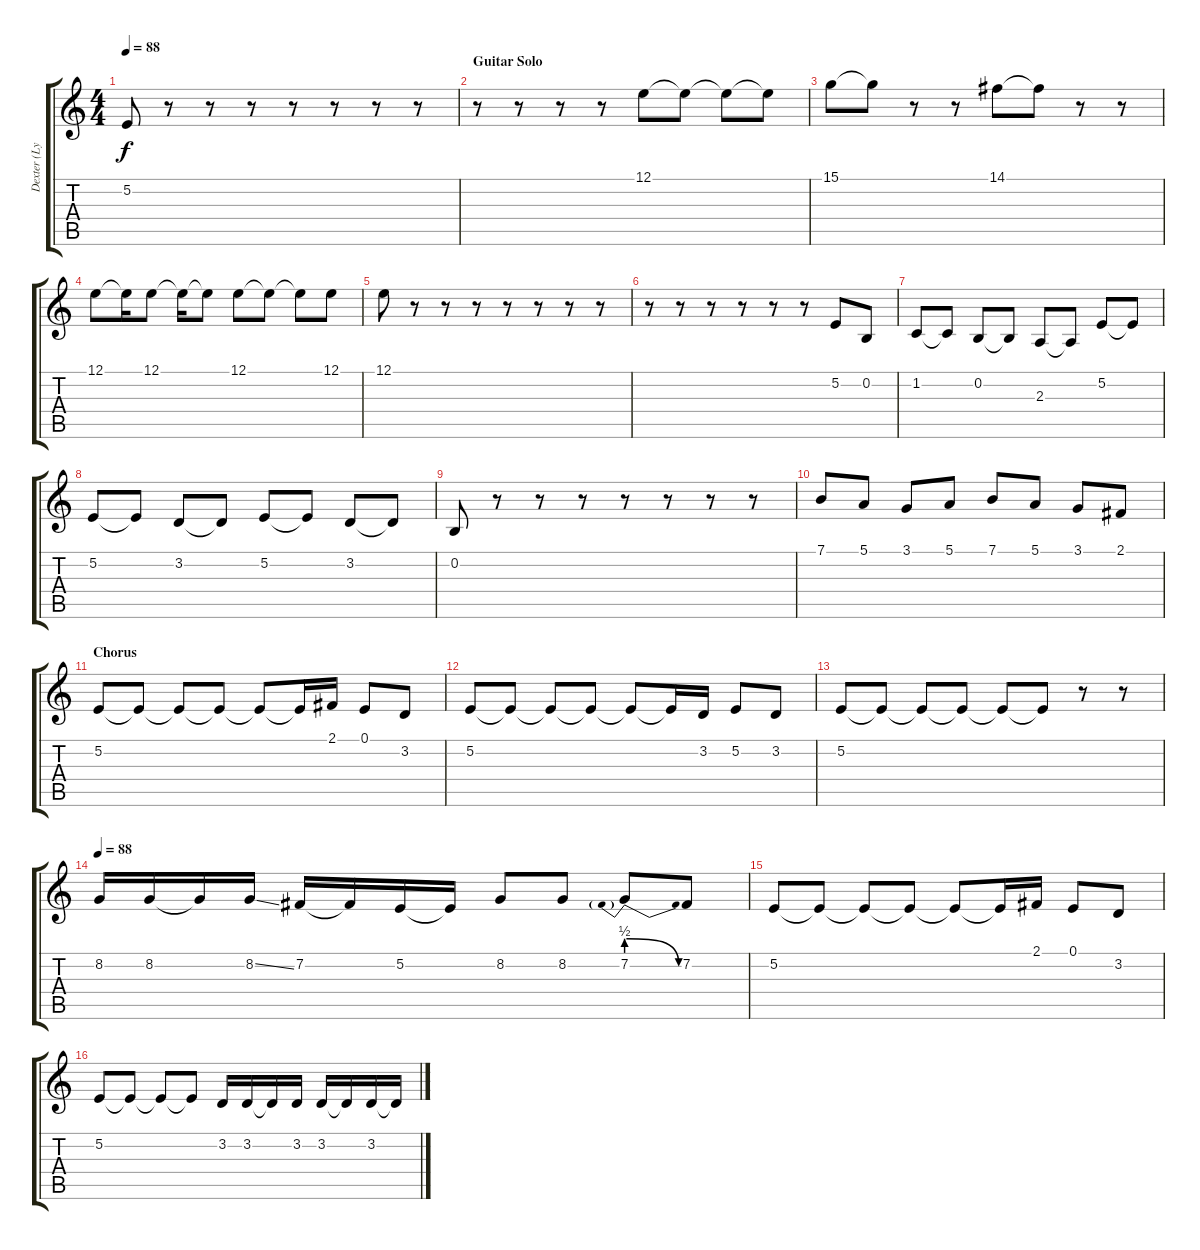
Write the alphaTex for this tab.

\track ("Dexter (Lyrics)" "Dexter (Ly") {instrument oboe}
\staff {score tabs}
\tuning (E4 B3 G3 D3 A2 E2) {hide}
\ts (4 4)
\tempo 88
\clef g2
\ks c
5.2.8{dy f} r.8 r.8 r.8 r.8 r.8 r.8 r.8 |
\section ("" "Guitar Solo")
r.8 r.8 r.8 r.8 12.1.8 12.1{t}.8 12.1{t}.8 12.1{t}.8 |
15.1.8 15.1{t}.8 r.8 r.8 14.1.8 14.1{t}.8 r.8 r.8 |
12.1.8 12.1{t}.16 12.1.8 12.1{t}.16 12.1{t}.8 12.1.8 12.1{t}.8 12.1{t}.8 12.1.8 |
12.1.8 r.8 r.8 r.8 r.8 r.8 r.8 r.8 |
r.8 r.8 r.8 r.8 r.8 r.8 5.2.8 0.2.8 |
1.2.8 1.2{t}.8 0.2.8 0.2{t}.8 2.3.8 2.3{t}.8 5.2.8 5.2{t}.8 |
5.2.8 5.2{t}.8 3.2.8 3.2{t}.8 5.2.8 5.2{t}.8 3.2.8 3.2{t}.8 |
0.2.8 r.8 r.8 r.8 r.8 r.8 r.8 r.8 |
7.1.8 5.1.8 3.1.8 5.1.8 7.1.8 5.1.8 3.1.8 2.1.8 |
\section ("" "Chorus")
5.2.8 5.2{t}.8 5.2{t}.8 5.2{t}.8 5.2{t}.8 5.2{t}.16 2.1.16 0.1.8 3.2.8 |
5.2.8 5.2{t}.8 5.2{t}.8 5.2{t}.8 5.2{t}.8 5.2{t}.16 3.2.16 5.2.8 3.2.8 |
5.2.8 5.2{t}.8 5.2{t}.8 5.2{t}.8 5.2{t}.8 5.2{t}.8 r.8 r.8 |
\tempo 88
8.2.16 8.2.16 8.2{t}.16 8.2{ss}.16 7.2.16 7.2{t}.16 5.2.16 5.2{t}.16 8.2.8 8.2.8 7.2{be (prebendrelease 0 2 60 0)}.8 7.2.8 |
5.2.8 5.2{t}.8 5.2{t}.8 5.2{t}.8 5.2{t}.8 5.2{t}.16 2.1.16 0.1.8 3.2.8 |
5.2.8 5.2{t}.8 5.2{t}.8 5.2{t}.8 3.2.16{volume 16} 3.2.16 3.2{t}.16 3.2.16 3.2.16 3.2{t}.16 3.2.16 3.2{t}.16
